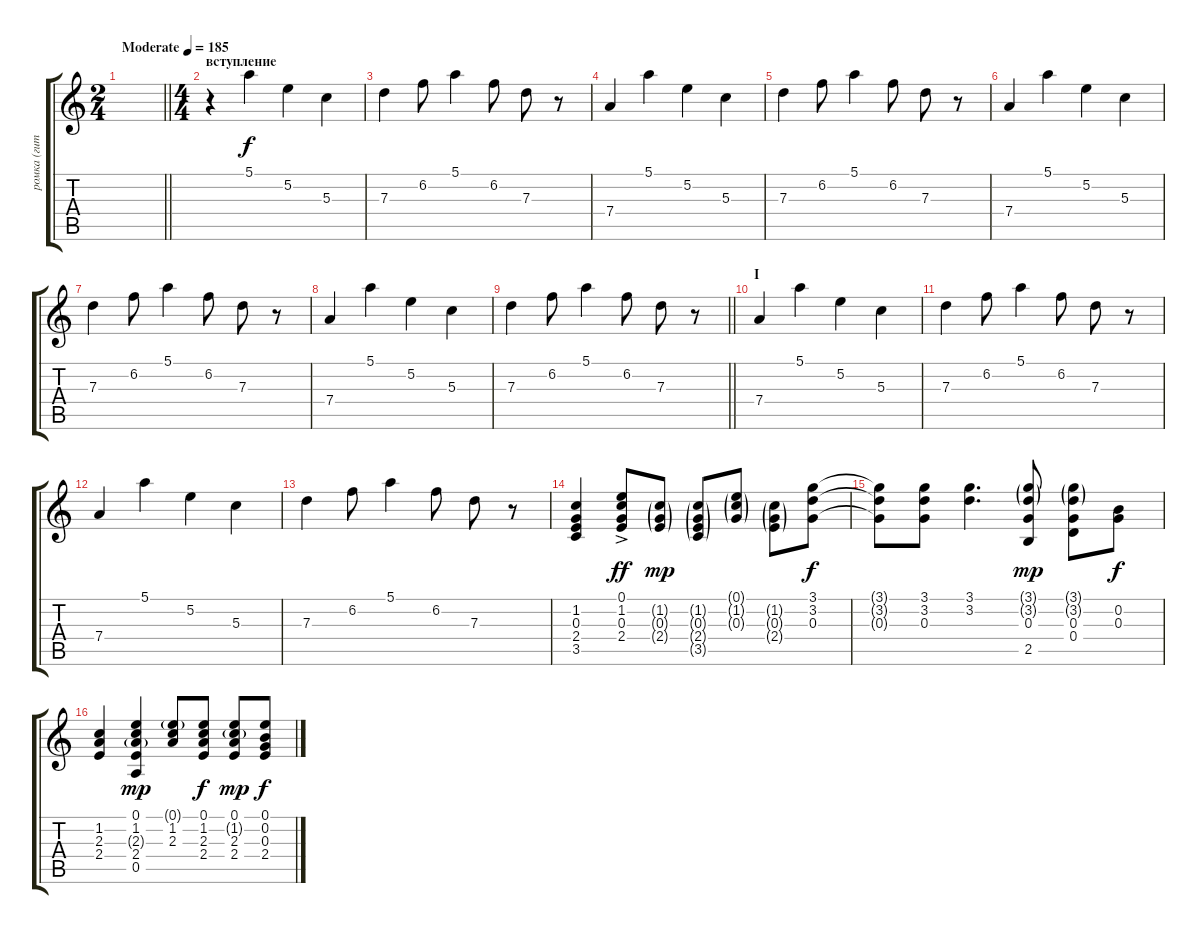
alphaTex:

\track ("ромка (гитара)" "ромка (гит") {instrument acousticguitarsteel}
\staff {score tabs}
\tuning (E4 B3 G3 D3 A2 E2) {hide}
\ts (2 4)
\tempo (185 "Moderate")
\clef g2
\barLineRight lightlight
\ks c
|
\ts (4 4)
\section ("" "вступление")
r.4 5.1.4 5.2.4 5.3.4 |
7.3.4 6.2.8 5.1.4 6.2.8 7.3.8 r.8 |
7.4.4 5.1.4 5.2.4 5.3.4 |
7.3.4 6.2.8 5.1.4 6.2.8 7.3.8 r.8 |
7.4.4 5.1.4 5.2.4 5.3.4 |
7.3.4 6.2.8 5.1.4 6.2.8 7.3.8 r.8 |
7.4.4 5.1.4 5.2.4 5.3.4 |
\barLineRight lightlight
7.3.4 6.2.8 5.1.4 6.2.8 7.3.8 r.8 |
\section ("" "I")
7.4.4 5.1.4 5.2.4 5.3.4 |
7.3.4 6.2.8 5.1.4 6.2.8 7.3.8 r.8 |
7.4.4 5.1.4 5.2.4 5.3.4 |
7.3.4 6.2.8 5.1.4 6.2.8 7.3.8 r.8 |
(1.2 0.3 2.4 3.5).4 (0.1{ac} 1.2{ac} 0.3 2.4).8{dy ff} (1.2{g} 0.3{g} 2.4{g}).8{dy mp} (1.2{g} 0.3{g} 2.4{g} 3.5{g}).8 (0.1{g} 1.2{g} 0.3{g}).8 (1.2{g} 0.3{g} 2.4{g}).8 (3.1 3.2 0.3).8{dy f} |
(3.1{t} 3.2{t} 0.3{t}).8 (3.1 3.2 0.3).8 (3.1 3.2).4{d} (3.1{g} 3.2{g} 0.3 2.5).8{dy mp} (3.1{g} 3.2{g} 0.3 0.4).8 (0.2 0.3).8{dy f} |
(1.2 2.3 2.4).4 (0.1 1.2 2.3{g} 2.4 0.5).4{dy mp} (0.1{g} 1.2 2.3).8 (0.1 1.2 2.3 2.4).8{dy f} (0.1 1.2{g} 2.3 2.4).8{dy mp} (0.1 0.2 0.3 2.4).8{dy f}
